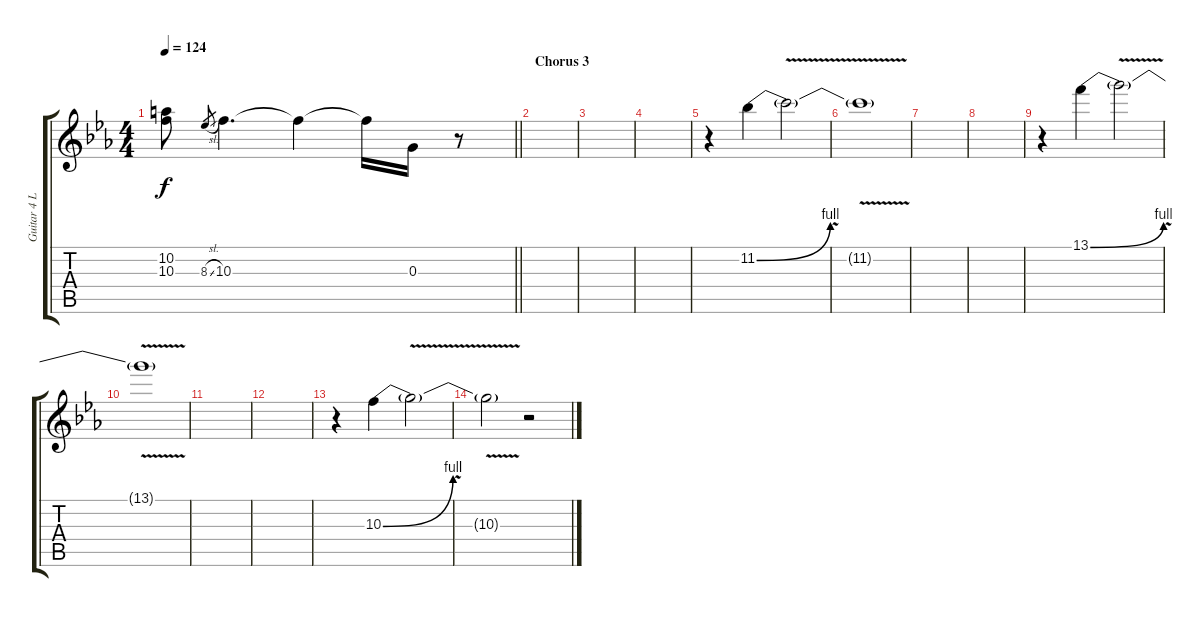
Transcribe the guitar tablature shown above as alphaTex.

\track ("Guitar 4 Lead" "Guitar 4 L") {instrument distortionguitar}
\staff {score tabs}
\tuning (E4 B3 G3 D3 A2 E2) {hide}
\ts (4 4)
\tempo 124
\clef g2
\barLineRight lightlight
\ks eb
(10.2 10.3).8{dy f} 8.3{sl}.8{gr} 10.3.4{d} 10.3{t}.4 10.3{t}.16 0.3.16 r.8 |
\section ("" "Chorus 3")
|
|
|
r.4 11.2{be (bend 0 0 60 4)}.4 11.2{v t}.2 |
11.2{t}.1 |
|
|
r.4 13.1{be (bend 0 0 60 4)}.4 13.1{v t}.2 |
13.1{t}.1 |
|
|
r.4 10.3{be (bend 0 0 60 4)}.4 10.3{v t}.2 |
10.3{t}.2 r.2
